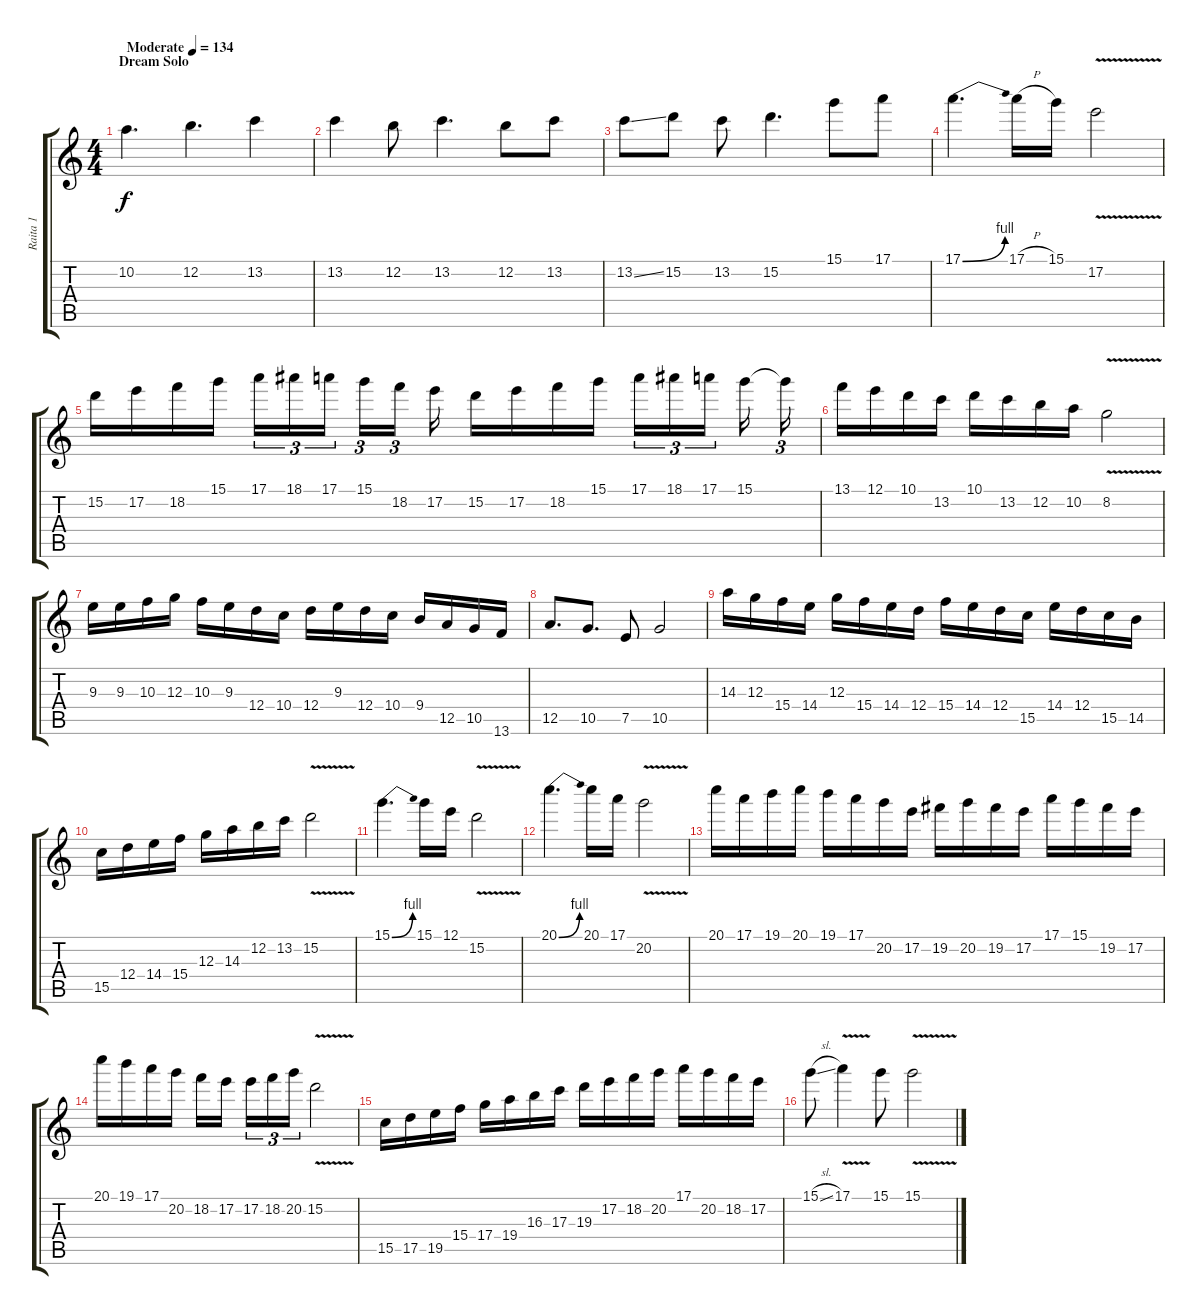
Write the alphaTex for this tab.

\track ("Raita 1" "Raita 1") {instrument distortionguitar}
\staff {score tabs}
\tuning (E4 B3 G3 D3 A2 E2) {hide}
\ts (4 4)
\section ("" "Dream Solo")
\tempo (134 "Moderate")
\clef g2
\ks c
10.2.4{d dy f instrument distortionguitar} 12.2.4{d} 13.2.4 |
13.2.4 12.2.8 13.2.4{d} 12.2.8 13.2.8 |
13.2{ss}.8 15.2.8 13.2.8 15.2.4{d} 15.1.8 17.1.8 |
17.1{be (bend 0 0 60 4)}.4{d} 17.1{h}.16 15.1.16 17.2{v}.2 |
15.2.16 17.2.16 18.2.16 15.1.16 17.1.16{tu (3 2)} 18.1.16{tu (3 2)} 17.1.16{tu (3 2) beam splitsecondary} 15.1.16{tu (3 2)} 18.2.16{tu (3 2) beam splitsecondary} 17.2.16 15.2.16 17.2.16 18.2.16 15.1.16 17.1.16{tu (3 2)} 18.1.16{tu (3 2)} 17.1.16{tu (3 2) beam splitsecondary} 15.1.16 15.1{t}.16{tu (3 2)} |
13.1.16 12.1.16 10.1.16 13.2.16 10.1.16 13.2.16 12.2.16 10.2.16 8.2{v}.2 |
9.3.16 9.3.16 10.3.16 12.3.16 10.3.16 9.3.16 12.4.16 10.4.16 12.4.16 9.3.16 12.4.16 10.4.16 9.4.16 12.5.16 10.5.16 13.6.16 |
12.5.8{d} 10.5.8{d} 7.5.8 10.5.2 |
14.3.16 12.3.16 15.4.16 14.4.16 12.3.16 15.4.16 14.4.16 12.4.16 15.4.16 14.4.16 12.4.16 15.5.16 14.4.16 12.4.16 15.5.16 14.5.16 |
15.5.16 12.4.16 14.4.16 15.4.16 12.3.16 14.3.16 12.2.16 13.2.16 15.2{v}.2 |
15.1{be (bend 0 0 60 4)}.4{d} 15.1.16 12.1.16 15.2{v}.2 |
20.1{be (bend 0 0 60 4)}.4{d} 20.1.16 17.1.16 20.2{v}.2 |
20.1.16 17.1.16 19.1.16 20.1.16 19.1.16 17.1.16 20.2.16 17.2.16 19.2.16 20.2.16 19.2.16 17.2.16 17.1.16 15.1.16 19.2.16 17.2.16 |
20.1.16 19.1.16 17.1.16 20.2.16 18.2.16 17.2.16{beam splitsecondary} 17.2.16{tu (3 2)} 18.2.16{tu (3 2)} 20.2.16{tu (3 2)} 15.2{v}.2 |
15.5.16 17.5.16 19.5.16 15.4.16 17.4.16 19.4.16 16.3.16 17.3.16 19.3.16 17.2.16 18.2.16 20.2.16 17.1.16 20.2.16 18.2.16 17.2.16 |
15.1{sl}.8 17.1{v}.4 15.1.8 15.1{v}.2
